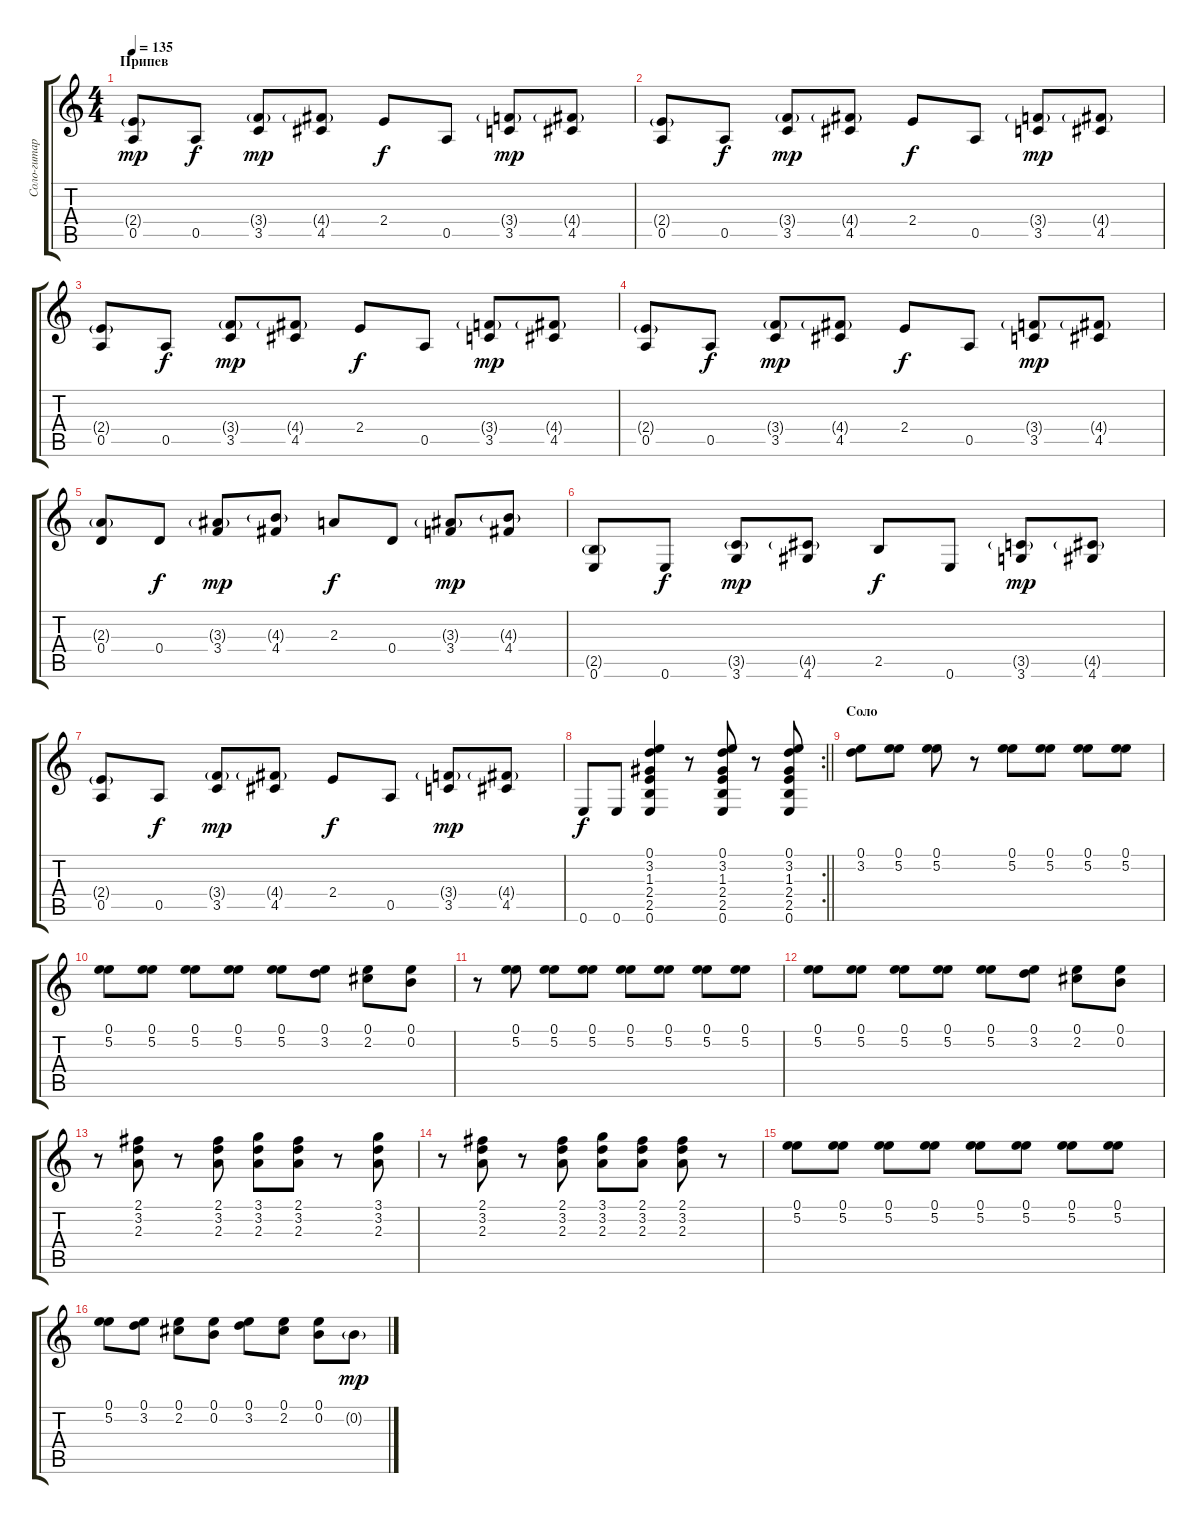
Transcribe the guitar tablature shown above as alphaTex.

\track ("Соло-гитара" "Соло-гитар") {instrument acousticguitarsteel}
\staff {score tabs}
\tuning (E4 B3 G3 D3 A2 E2) {hide}
\ts (4 4)
\section ("" "Припев")
\tempo 135
\clef g2
\ks c
(2.4{g} 0.5).8{dy mp} 0.5.8{dy f} (3.4{g} 3.5).8{dy mp} (4.4{g} 4.5).8 2.4.8{dy f} 0.5.8 (3.4{g} 3.5).8{dy mp} (4.4{g} 4.5).8 |
(2.4{g} 0.5).8 0.5.8{dy f} (3.4{g} 3.5).8{dy mp} (4.4{g} 4.5).8 2.4.8{dy f} 0.5.8 (3.4{g} 3.5).8{dy mp} (4.4{g} 4.5).8 |
(2.4{g} 0.5).8 0.5.8{dy f} (3.4{g} 3.5).8{dy mp} (4.4{g} 4.5).8 2.4.8{dy f} 0.5.8 (3.4{g} 3.5).8{dy mp} (4.4{g} 4.5).8 |
(2.4{g} 0.5).8 0.5.8{dy f} (3.4{g} 3.5).8{dy mp} (4.4{g} 4.5).8 2.4.8{dy f} 0.5.8 (3.4{g} 3.5).8{dy mp} (4.4{g} 4.5).8 |
(2.3{g} 0.4).8 0.4.8{dy f} (3.3{g} 3.4).8{dy mp} (4.3{g} 4.4).8 2.3.8{dy f} 0.4.8 (3.3{g} 3.4).8{dy mp} (4.3{g} 4.4).8 |
(2.5{g} 0.6).8 0.6.8{dy f} (3.5{g} 3.6).8{dy mp} (4.5{g} 4.6).8 2.5.8{dy f} 0.6.8 (3.5{g} 3.6).8{dy mp} (4.5{g} 4.6).8 |
(2.4{g} 0.5).8 0.5.8{dy f} (3.4{g} 3.5).8{dy mp} (4.4{g} 4.5).8 2.4.8{dy f} 0.5.8 (3.4{g} 3.5).8{dy mp} (4.4{g} 4.5).8 |
\rc 2
\barLineRight lightlight
0.6.8{dy f} 0.6.8 (0.1 3.2 1.3 2.4 2.5 0.6).4 r.8 (0.1 3.2 1.3 2.4 2.5 0.6).8 r.8 (0.1 3.2 1.3 2.4 2.5 0.6).8 |
\section ("" "Соло")
(0.1 3.2).8 (0.1 5.2).8 (0.1 5.2).8 r.8 (0.1 5.2).8 (0.1 5.2).8 (0.1 5.2).8 (0.1 5.2).8 |
(0.1 5.2).8 (0.1 5.2).8 (0.1 5.2).8 (0.1 5.2).8 (0.1 5.2).8 (0.1 3.2).8 (0.1 2.2).8 (0.1 0.2).8 |
r.8 (0.1 5.2).8 (0.1 5.2).8 (0.1 5.2).8 (0.1 5.2).8 (0.1 5.2).8 (0.1 5.2).8 (0.1 5.2).8 |
(0.1 5.2).8 (0.1 5.2).8 (0.1 5.2).8 (0.1 5.2).8 (0.1 5.2).8 (0.1 3.2).8 (0.1 2.2).8 (0.1 0.2).8 |
r.8 (2.1 3.2 2.3).8 r.8 (2.1 3.2 2.3).8 (3.1 3.2 2.3).8 (2.1 3.2 2.3).8 r.8 (3.1 3.2 2.3).8 |
r.8 (2.1 3.2 2.3).8 r.8 (2.1 3.2 2.3).8 (3.1 3.2 2.3).8 (2.1 3.2 2.3).8 (2.1 3.2 2.3).8 r.8 |
(0.1 5.2).8 (0.1 5.2).8 (0.1 5.2).8 (0.1 5.2).8 (0.1 5.2).8 (0.1 5.2).8 (0.1 5.2).8 (0.1 5.2).8 |
(0.1 5.2).8 (0.1 3.2).8 (0.1 2.2).8 (0.1 0.2).8 (0.1 3.2).8 (0.1 2.2).8 (0.1 0.2).8 0.2{g}.8{dy mp}
